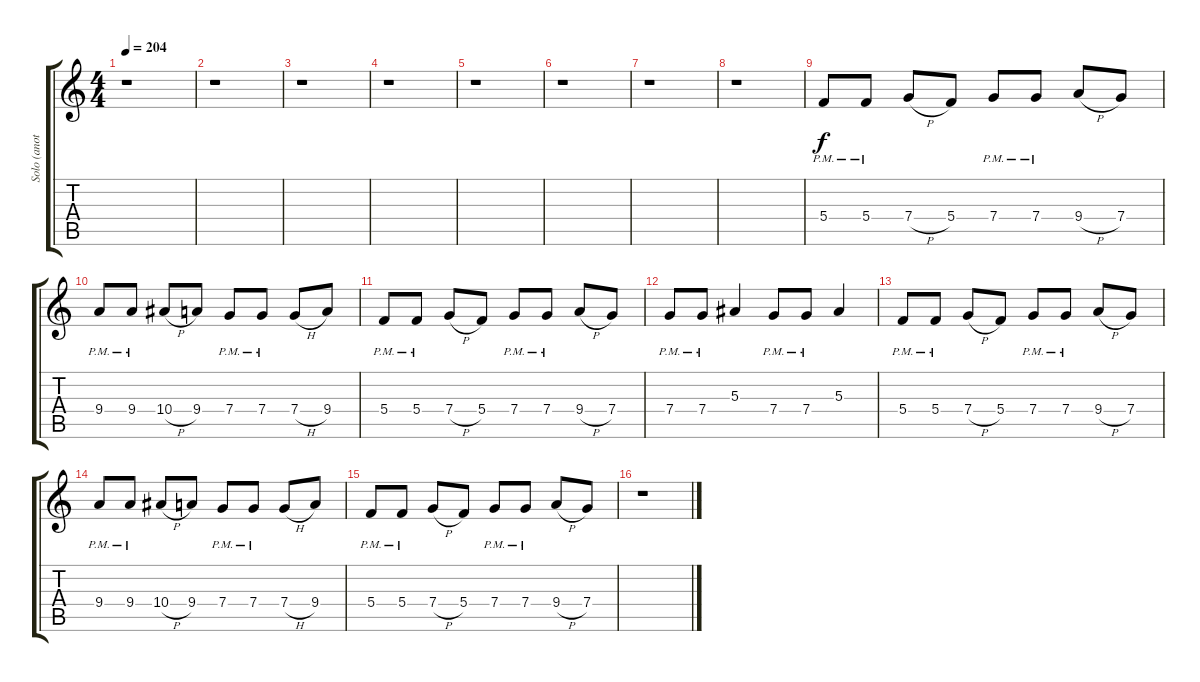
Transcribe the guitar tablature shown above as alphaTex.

\track ("Solo (another part)" "Solo (anot") {instrument overdrivenguitar}
\staff {score tabs}
\tuning (D4 A3 F3 C3 G2 D2) {hide}
\ts (4 4)
\tempo 204
\clef g2
\ks c
r.1{dy f} |
r.1 |
r.1 |
r.1 |
r.1 |
r.1 |
r.1 |
r.1 |
5.4{pm}.8 5.4{pm}.8 7.4{h}.8 5.4.8 7.4{pm}.8 7.4{pm}.8 9.4{h}.8 7.4.8 |
9.4{pm}.8 9.4{pm}.8 10.4{h}.8 9.4.8 7.4{pm}.8 7.4{pm}.8 7.4{h}.8 9.4.8 |
5.4{pm}.8 5.4{pm}.8 7.4{h}.8 5.4.8 7.4{pm}.8 7.4{pm}.8 9.4{h}.8 7.4.8 |
7.4{pm}.8 7.4{pm}.8 5.3.4 7.4{pm}.8 7.4{pm}.8 5.3.4 |
5.4{pm}.8 5.4{pm}.8 7.4{h}.8 5.4.8 7.4{pm}.8 7.4{pm}.8 9.4{h}.8 7.4.8 |
9.4{pm}.8 9.4{pm}.8 10.4{h}.8 9.4.8 7.4{pm}.8 7.4{pm}.8 7.4{h}.8 9.4.8 |
5.4{pm}.8 5.4{pm}.8 7.4{h}.8 5.4.8 7.4{pm}.8 7.4{pm}.8 9.4{h}.8 7.4.8 |
r.1
